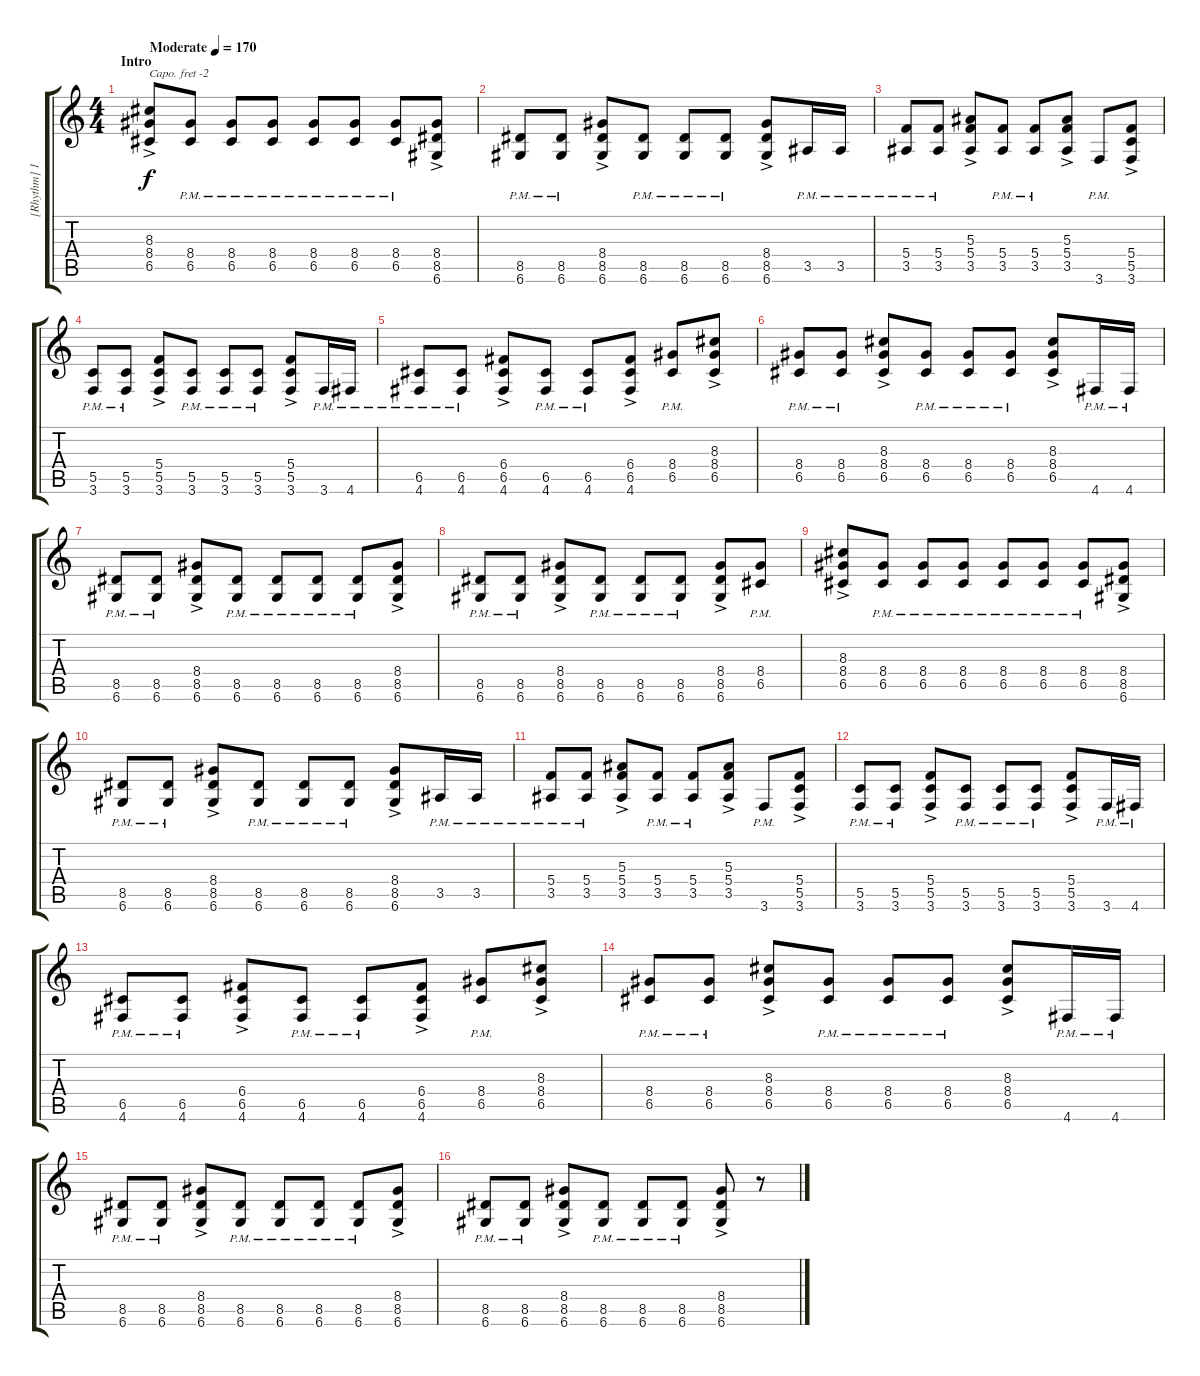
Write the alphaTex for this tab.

\track ("[Rhythm] 1 - Billie Joe Armstrong" "[Rhythm] 1") {instrument distortionguitar}
\staff {score tabs}
\capo -2
\tuning (E4 B3 G3 D3 A2 E2) {hide}
\ts (4 4)
\section ("" "Intro")
\tempo (170 "Moderate")
\clef g2
\ks c
(8.3{ac} 8.4{ac} 6.5{ac}).8{dy f instrument distortionguitar} (8.4{pm} 6.5{pm}).8 (8.4{pm} 6.5{pm}).8 (8.4{pm} 6.5{pm}).8 (8.4{pm} 6.5{pm}).8 (8.4{pm} 6.5{pm}).8 (8.4{pm} 6.5{pm}).8 (8.4{ac} 8.5{ac} 6.6{ac}).8 |
(8.5{pm} 6.6{pm}).8 (8.5{pm} 6.6{pm}).8 (8.4{ac} 8.5{ac} 6.6{ac}).8 (8.5{pm} 6.6{pm}).8 (8.5{pm} 6.6{pm}).8 (8.5{pm} 6.6{pm}).8 (8.4{ac} 8.5{ac} 6.6{ac}).8 3.5{pm}.16 3.5{pm}.16 |
(5.4{pm} 3.5{pm}).8 (5.4{pm} 3.5{pm}).8 (5.3{ac} 5.4{ac} 3.5{ac}).8 (5.4{pm} 3.5{pm}).8 (5.4{pm} 3.5{pm}).8 (5.3{ac} 5.4{ac} 3.5{ac}).8 3.6{pm}.8 (5.4{ac} 5.5{ac} 3.6{ac}).8 |
(5.5{pm} 3.6{pm}).8 (5.5{pm} 3.6{pm}).8 (5.4{ac} 5.5{ac} 3.6{ac}).8 (5.5{pm} 3.6{pm}).8 (5.5{pm} 3.6{pm}).8 (5.5{pm} 3.6{pm}).8 (5.4{ac} 5.5{ac} 3.6{ac}).8 3.6{pm}.16 4.6{pm}.16 |
(6.5{pm} 4.6{pm}).8 (6.5{pm} 4.6{pm}).8 (6.4{ac} 6.5{ac} 4.6{ac}).8 (6.5{pm} 4.6{pm}).8 (6.5{pm} 4.6{pm}).8 (6.4{ac} 6.5{ac} 4.6{ac}).8 (8.4{pm} 6.5{pm}).8 (8.3{ac} 8.4{ac} 6.5{ac}).8 |
(8.4{pm} 6.5{pm}).8 (8.4{pm} 6.5{pm}).8 (8.3{ac} 8.4{ac} 6.5{ac}).8 (8.4{pm} 6.5{pm}).8 (8.4{pm} 6.5{pm}).8 (8.4{pm} 6.5{pm}).8 (8.3{ac} 8.4{ac} 6.5{ac}).8 4.6{pm}.16 4.6{pm}.16 |
(8.5{pm} 6.6{pm}).8 (8.5{pm} 6.6{pm}).8 (8.4{ac} 8.5{ac} 6.6{ac}).8 (8.5{pm} 6.6{pm}).8 (8.5{pm} 6.6{pm}).8 (8.5{pm} 6.6{pm}).8 (8.5{pm} 6.6{pm}).8 (8.4{ac} 8.5{ac} 6.6{ac}).8 |
(8.5{pm} 6.6{pm}).8 (8.5{pm} 6.6{pm}).8 (8.4{ac} 8.5{ac} 6.6{ac}).8 (8.5{pm} 6.6{pm}).8 (8.5{pm} 6.6{pm}).8 (8.5{pm} 6.6{pm}).8 (8.4{ac} 8.5{ac} 6.6{ac}).8 (8.4{pm} 6.5{pm}).8 |
(8.3{ac} 8.4{ac} 6.5{ac}).8 (8.4{pm} 6.5{pm}).8 (8.4{pm} 6.5{pm}).8 (8.4{pm} 6.5{pm}).8 (8.4{pm} 6.5{pm}).8 (8.4{pm} 6.5{pm}).8 (8.4{pm} 6.5{pm}).8 (8.4{ac} 8.5{ac} 6.6{ac}).8 |
(8.5{pm} 6.6{pm}).8 (8.5{pm} 6.6{pm}).8 (8.4{ac} 8.5{ac} 6.6{ac}).8 (8.5{pm} 6.6{pm}).8 (8.5{pm} 6.6{pm}).8 (8.5{pm} 6.6{pm}).8 (8.4{ac} 8.5{ac} 6.6{ac}).8 3.5{pm}.16 3.5{pm}.16 |
(5.4{pm} 3.5{pm}).8 (5.4{pm} 3.5{pm}).8 (5.3{ac} 5.4{ac} 3.5{ac}).8 (5.4{pm} 3.5{pm}).8 (5.4{pm} 3.5{pm}).8 (5.3{ac} 5.4{ac} 3.5{ac}).8 3.6{pm}.8 (5.4{ac} 5.5{ac} 3.6{ac}).8 |
(5.5{pm} 3.6{pm}).8 (5.5{pm} 3.6{pm}).8 (5.4{ac} 5.5{ac} 3.6{ac}).8 (5.5{pm} 3.6{pm}).8 (5.5{pm} 3.6{pm}).8 (5.5{pm} 3.6{pm}).8 (5.4{ac} 5.5{ac} 3.6{ac}).8 3.6{pm}.16 4.6{pm}.16 |
(6.5{pm} 4.6{pm}).8 (6.5{pm} 4.6{pm}).8 (6.4{ac} 6.5{ac} 4.6{ac}).8 (6.5{pm} 4.6{pm}).8 (6.5{pm} 4.6{pm}).8 (6.4{ac} 6.5{ac} 4.6{ac}).8 (8.4{pm} 6.5{pm}).8 (8.3{ac} 8.4{ac} 6.5{ac}).8 |
(8.4{pm} 6.5{pm}).8 (8.4{pm} 6.5{pm}).8 (8.3{ac} 8.4{ac} 6.5{ac}).8 (8.4{pm} 6.5{pm}).8 (8.4{pm} 6.5{pm}).8 (8.4{pm} 6.5{pm}).8 (8.3{ac} 8.4{ac} 6.5{ac}).8 4.6{pm}.16 4.6{pm}.16 |
(8.5{pm} 6.6{pm}).8 (8.5{pm} 6.6{pm}).8 (8.4{ac} 8.5{ac} 6.6{ac}).8 (8.5{pm} 6.6{pm}).8 (8.5{pm} 6.6{pm}).8 (8.5{pm} 6.6{pm}).8 (8.5{pm} 6.6{pm}).8 (8.4{ac} 8.5{ac} 6.6{ac}).8 |
(8.5{pm} 6.6{pm}).8 (8.5{pm} 6.6{pm}).8 (8.4{ac} 8.5{ac} 6.6{ac}).8 (8.5{pm} 6.6{pm}).8 (8.5{pm} 6.6{pm}).8 (8.5{pm} 6.6{pm}).8 (8.4{ac} 8.5{ac} 6.6{ac}).8 r.8
